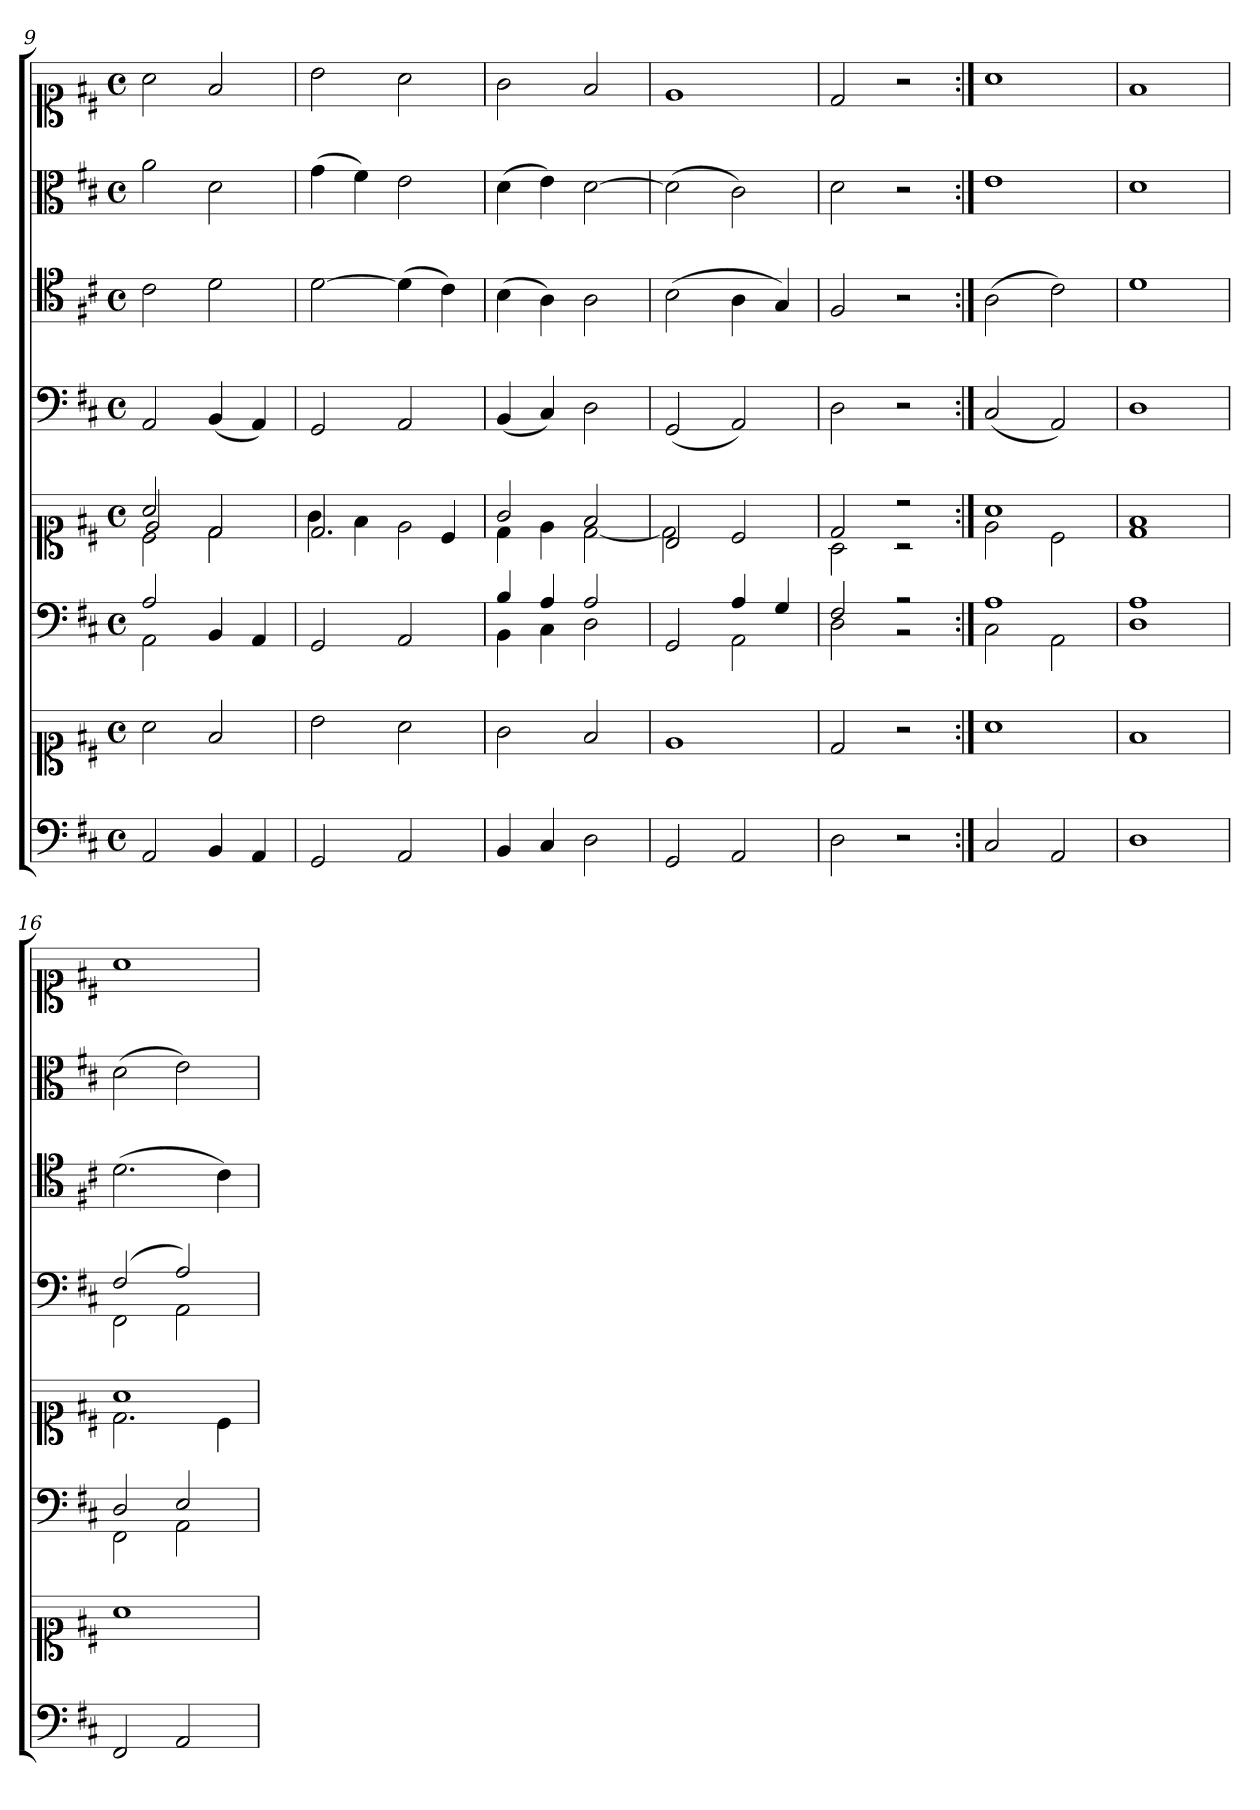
**kern	**kern	**kern	**kern	**kern	**kern	**kern	**kern
*part6	*part6	*part5	*part5	*part4	*part3	*part2	*part1
*staff8	*staff7	*staff6	*staff5	*staff4	*staff3	*staff2	*staff1
*clefF4	*clefC1	*clefF4	*clefC1	*clefF4	*clefC4	*clefC3	*clefC1
*k[f#c#]	*k[f#c#]	*k[f#c#]	*k[f#c#]	*k[f#c#]	*k[f#c#]	*k[f#c#]	*k[f#c#]
*D:	*D:	*D:	*D:	*D:	*D:	*D:	*D:
*M4/4	*M4/4	*M4/4	*M4/4	*M4/4	*M4/4	*M4/4	*M4/4
*met(c)	*met(c)	*met(c)	*met(c)	*met(c)	*met(c)	*met(c)	*met(c)
=9	=9	=9	=9	=9	=9	=9	=9
*	*	*^	*^	*	*	*	*
*	*	*	*	*	*^	*	*	*	*
2AA	2a	2A	2AA	2a	2c#	2e/	2AA	2c#	2a	2a
4BB	2f#	4ryy	4BB	2d	2d	2ryy	(4BB	2d	2d	2f#
4AA	.	4ryy	4AA	.	.	.	4AA)	.	.	.
*	*	*v	*v	*	*	*	*	*	*	*
*	*	*	*	*v	*v	*	*	*	*
=10	=10	=10	=10	=10	=10	=10	=10	=10
2GG	2b	2GG	2.d	4g	2GG	[2d	(4g	2b
.	.	.	.	4f#	.	.	4f#)	.
2AA	2a	2AA	.	2e	2AA	(4d]	2e	2a
.	.	.	4c#	.	.	4c#)	.	.
=11	=11	=11	=11	=11	=11	=11	=11	=11
*	*	*^	*	*	*	*	*	*
4BB	2g	4B	4BB	2g	4d	(4BB	(4B	(4d	2g
4C#	.	4A	4C#	.	4e	4C#)	4A)	4e)	.
2D	2f#	2A	2D	2f#	[2d	2D	2A	[2d	2f#
=12	=12	=12	=12	=12	=12	=12	=12	=12	=12
2GG	1e	2ryy	2GG	2B	2d]	(2GG	(2B	(2d]	1e
2AA	.	4A	2AA	4ryy	2c#	2AA)	4A	2c#)	.
.	.	4G	.	4ryy	.	.	4G)	.	.
=13	=13	=13	=13	=13	=13	=13	=13	=13	=13
2D	2d	2F#	2D	2d	2A	2D	2F#	2d	2d
2r	2r	2r	2r	2r	2r	2r	2r	2r	2r
=14:|!	=14:|!	=14:|!	=14:|!	=14:|!	=14:|!	=14:|!	=14:|!	=14:|!	=14:|!
2C#	1a	1A	2C#	1a	2e	(2C#	(2A	1e	1a
2AA	.	.	2AA	.	2c#	2AA)	2c#)	.	.
=15	=15	=15	=15	=15	=15	=15	=15	=15	=15
1D	1f#	1A	1D	1f#	1d	1D	1d	1d	1f#
=16	=16	=16	=16	=16	=16	=16	=16	=16	=16
*	*	*	*	*	*	*^	*	*	*
2FF#	1a	2D	2FF#	1a	2.d	(2F#	2FF#	(2.d	(2d	1a
2AA	.	2E	2AA	.	.	2A)	2AA	.	2e)	.
.	.	.	.	.	4c#	.	.	4c#)	.	.
*	*	*v	*v	*	*	*v	*v	*	*	*
*	*	*	*v	*v	*	*	*	*
=	=	=	=	=	=	=	=
*-	*-	*-	*-	*-	*-	*-	*-
